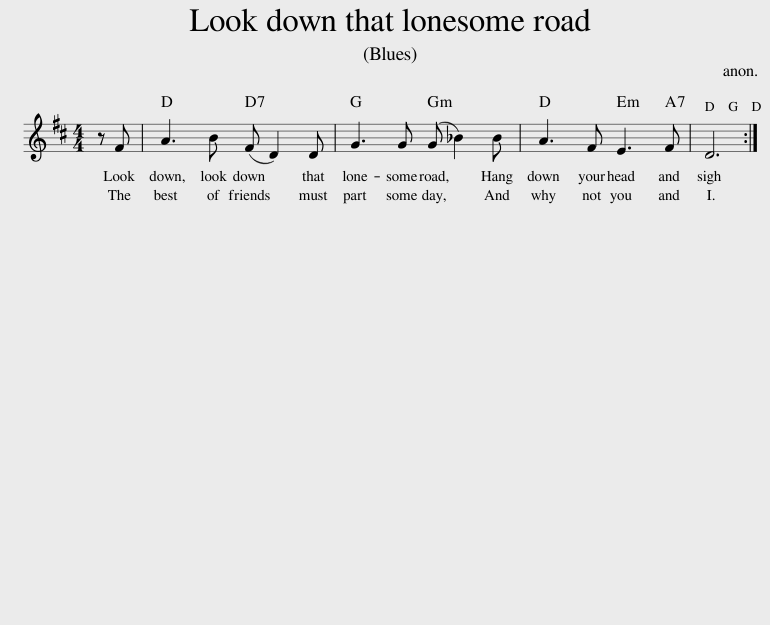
X:1
L:1/8
M:4/4
I:linebreak $
K:D
V:1 treble
V:1
 z F | A3 B (F D2) D | G3 G (G _B2) B | A3 F E3 F | D6 :| %5
